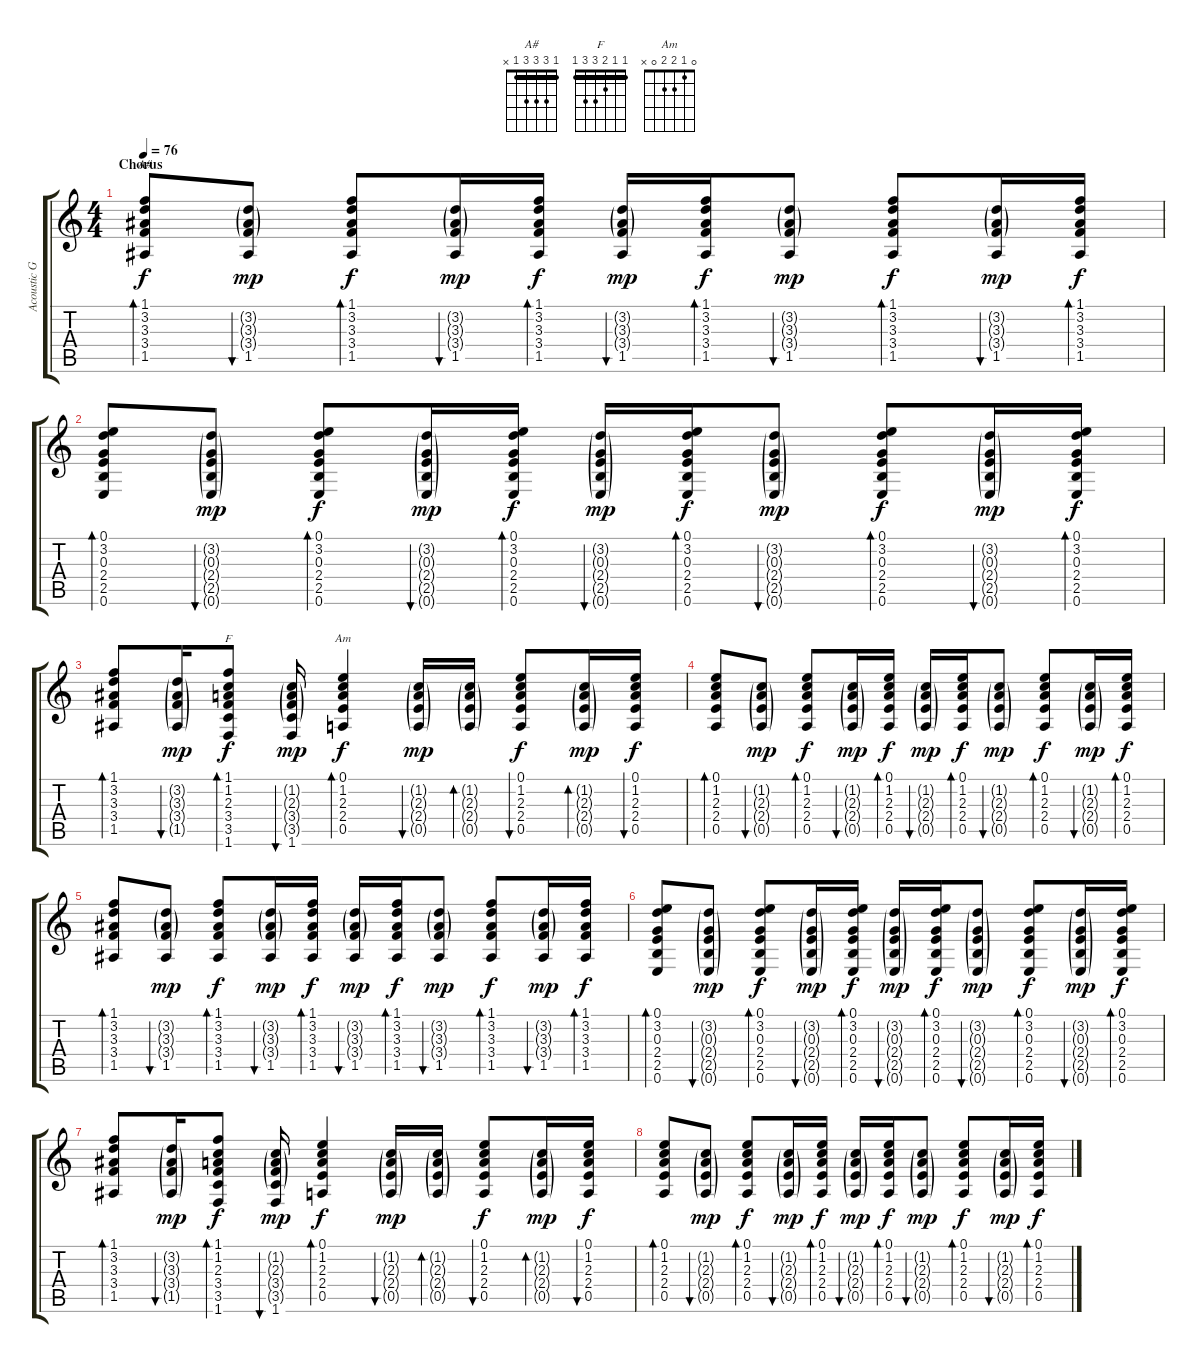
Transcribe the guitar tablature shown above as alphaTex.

\track ("Acoustic Gtr 2" "Acoustic G") {instrument acousticguitarnylon}
\staff {score tabs}
\tuning (E4 B3 G3 D3 A2 E2) {hide}
\chord ("A#" 1 3 3 3 1 x) {barre 1}
\chord ("F" 1 1 2 3 3 1) {barre 1}
\chord ("Am" 0 1 2 2 0 x)
\ts (4 4)
\section ("" "Chorus")
\tempo 76
\clef g2
\ks c
(1.1 3.2 3.3 3.4 1.5).8{bd 60 ch "A#" dy f} (3.2{g} 3.3{g} 3.4{g} 1.5).8{bu 60 dy mp} (1.1 3.2 3.3 3.4 1.5).8{bd 60 dy f} (3.2{g} 3.3{g} 3.4{g} 1.5).16{bu 60 dy mp} (1.1 3.2 3.3 3.4 1.5).16{bd 60 dy f} (3.2{g} 3.3{g} 3.4{g} 1.5).16{bu 60 dy mp} (1.1 3.2 3.3 3.4 1.5).16{bd 60 dy f} (3.2{g} 3.3{g} 3.4{g} 1.5).8{bu 60 dy mp} (1.1 3.2 3.3 3.4 1.5).8{bd 60 dy f} (3.2{g} 3.3{g} 3.4{g} 1.5).16{bu 60 dy mp} (1.1 3.2 3.3 3.4 1.5).16{bd 60 dy f} |
(0.1 3.2 0.3 2.4 2.5 0.6).8{bd 60} (3.2{g} 0.3{g} 2.4{g} 2.5{g} 0.6{g}).8{bu 60 dy mp} (0.1 3.2 0.3 2.4 2.5 0.6).8{bd 60 dy f} (3.2{g} 0.3{g} 2.4{g} 2.5{g} 0.6{g}).16{bu 60 dy mp} (0.1 3.2 0.3 2.4 2.5 0.6).16{bd 60 dy f} (3.2{g} 0.3{g} 2.4{g} 2.5{g} 0.6{g}).16{bu 60 dy mp} (0.1 3.2 0.3 2.4 2.5 0.6).16{bd 60 dy f} (3.2{g} 0.3{g} 2.4{g} 2.5{g} 0.6{g}).8{bu 60 dy mp} (0.1 3.2 0.3 2.4 2.5 0.6).8{bd 60 dy f} (3.2{g} 0.3{g} 2.4{g} 2.5{g} 0.6{g}).16{bu 60 dy mp} (0.1 3.2 0.3 2.4 2.5 0.6).16{bd 60 dy f} |
(1.1 3.2 3.3 3.4 1.5).8{bd 60} (3.2{g} 3.3{g} 3.4{g} 1.5{g}).16{bu 60 dy mp} (1.1 1.2 2.3 3.4 3.5 1.6).8{bd 60 ch "F" dy f} (1.2{g} 2.3{g} 3.4{g} 3.5{g} 1.6).16{bu 60 dy mp} (0.1 1.2 2.3 2.4 0.5).4{bd 60 ch "Am" dy f} (1.2{g} 2.3{g} 2.4{g} 0.5{g}).16{bu 60 dy mp} (1.2{g} 2.3{g} 2.4{g} 0.5{g}).16{bd 60} (0.1 1.2 2.3 2.4 0.5).8{bu 60 dy f} (1.2{g} 2.3{g} 2.4{g} 0.5{g}).16{bd 60 dy mp} (0.1 1.2 2.3 2.4 0.5).16{bu 60 dy f} |
(0.1 1.2 2.3 2.4 0.5).8{bd 60} (1.2{g} 2.3{g} 2.4{g} 0.5{g}).8{bu 60 dy mp} (0.1 1.2 2.3 2.4 0.5).8{bd 60 dy f} (1.2{g} 2.3{g} 2.4{g} 0.5{g}).16{bu 60 dy mp} (0.1 1.2 2.3 2.4 0.5).16{bd 60 dy f} (1.2{g} 2.3{g} 2.4{g} 0.5{g}).16{bu 60 dy mp} (0.1 1.2 2.3 2.4 0.5).16{bd 60 dy f} (1.2{g} 2.3{g} 2.4{g} 0.5{g}).8{bu 60 dy mp} (0.1 1.2 2.3 2.4 0.5).8{bd 60 dy f} (1.2{g} 2.3{g} 2.4{g} 0.5{g}).16{bu 60 dy mp} (0.1 1.2 2.3 2.4 0.5).16{bd 60 dy f} |
(1.1 3.2 3.3 3.4 1.5).8{bd 60} (3.2{g} 3.3{g} 3.4{g} 1.5).8{bu 60 dy mp} (1.1 3.2 3.3 3.4 1.5).8{bd 60 dy f} (3.2{g} 3.3{g} 3.4{g} 1.5).16{bu 60 dy mp} (1.1 3.2 3.3 3.4 1.5).16{bd 60 dy f} (3.2{g} 3.3{g} 3.4{g} 1.5).16{bu 60 dy mp} (1.1 3.2 3.3 3.4 1.5).16{bd 60 dy f} (3.2{g} 3.3{g} 3.4{g} 1.5).8{bu 60 dy mp} (1.1 3.2 3.3 3.4 1.5).8{bd 60 dy f} (3.2{g} 3.3{g} 3.4{g} 1.5).16{bu 60 dy mp} (1.1 3.2 3.3 3.4 1.5).16{bd 60 dy f} |
(0.1 3.2 0.3 2.4 2.5 0.6).8{bd 60} (3.2{g} 0.3{g} 2.4{g} 2.5{g} 0.6{g}).8{bu 60 dy mp} (0.1 3.2 0.3 2.4 2.5 0.6).8{bd 60 dy f} (3.2{g} 0.3{g} 2.4{g} 2.5{g} 0.6{g}).16{bu 60 dy mp} (0.1 3.2 0.3 2.4 2.5 0.6).16{bd 60 dy f} (3.2{g} 0.3{g} 2.4{g} 2.5{g} 0.6{g}).16{bu 60 dy mp} (0.1 3.2 0.3 2.4 2.5 0.6).16{bd 60 dy f} (3.2{g} 0.3{g} 2.4{g} 2.5{g} 0.6{g}).8{bu 60 dy mp} (0.1 3.2 0.3 2.4 2.5 0.6).8{bd 60 dy f} (3.2{g} 0.3{g} 2.4{g} 2.5{g} 0.6{g}).16{bu 60 dy mp} (0.1 3.2 0.3 2.4 2.5 0.6).16{bd 60 dy f} |
(1.1 3.2 3.3 3.4 1.5).8{bd 60} (3.2{g} 3.3{g} 3.4{g} 1.5{g}).16{bu 60 dy mp} (1.1 1.2 2.3 3.4 3.5 1.6).8{bd 60 dy f} (1.2{g} 2.3{g} 3.4{g} 3.5{g} 1.6).16{bu 60 dy mp} (0.1 1.2 2.3 2.4 0.5).4{bd 60 dy f} (1.2{g} 2.3{g} 2.4{g} 0.5{g}).16{bu 60 dy mp} (1.2{g} 2.3{g} 2.4{g} 0.5{g}).16{bd 60} (0.1 1.2 2.3 2.4 0.5).8{bu 60 dy f} (1.2{g} 2.3{g} 2.4{g} 0.5{g}).16{bd 60 dy mp} (0.1 1.2 2.3 2.4 0.5).16{bu 60 dy f} |
(0.1 1.2 2.3 2.4 0.5).8{bd 60} (1.2{g} 2.3{g} 2.4{g} 0.5{g}).8{bu 60 dy mp} (0.1 1.2 2.3 2.4 0.5).8{bd 60 dy f} (1.2{g} 2.3{g} 2.4{g} 0.5{g}).16{bu 60 dy mp} (0.1 1.2 2.3 2.4 0.5).16{bd 60 dy f} (1.2{g} 2.3{g} 2.4{g} 0.5{g}).16{bu 60 dy mp} (0.1 1.2 2.3 2.4 0.5).16{bd 60 dy f} (1.2{g} 2.3{g} 2.4{g} 0.5{g}).8{bu 60 dy mp} (0.1 1.2 2.3 2.4 0.5).8{bd 60 dy f} (1.2{g} 2.3{g} 2.4{g} 0.5{g}).16{bu 60 dy mp} (0.1 1.2 2.3 2.4 0.5).16{bd 60 dy f}
